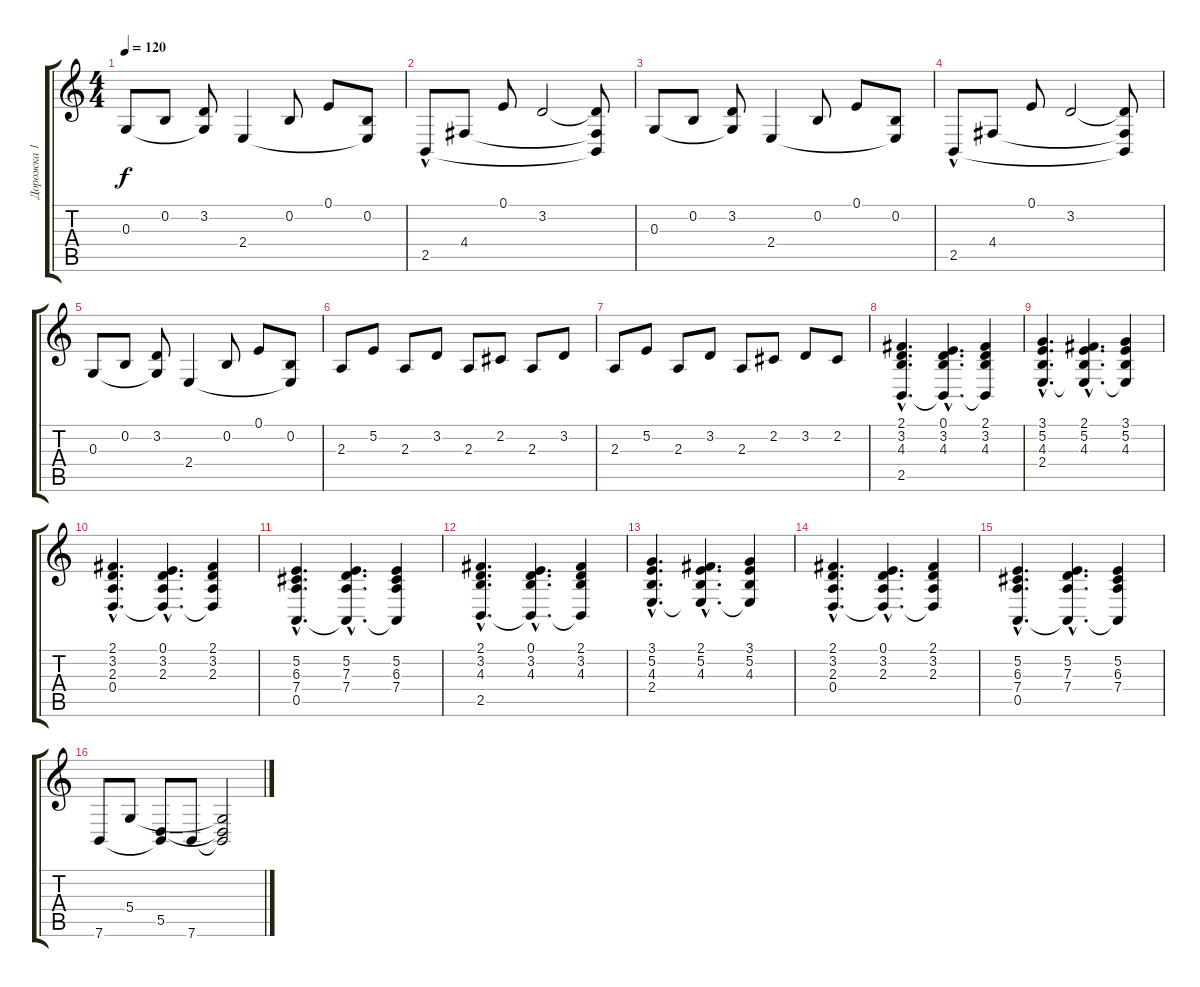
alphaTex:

\track ("Дорожка 1" "Дорожка 1") {instrument brightacousticpiano}
\staff {score tabs}
\tuning (E4 B3 G3 D3 A2 E2) {hide}
\ts (4 4)
\tempo 120
\clef g2
\ks c
0.3.8{dy f} 0.2.8 (3.2 0.3{t}).8 2.4.4 0.2.8 0.1.8 (0.2 2.4{t}).8 |
2.5{hac}.8 4.4.8 0.1.8 3.2.2 (3.2{t} 4.4{t} 2.5{t}).8 |
0.3.8 0.2.8 (3.2 0.3{t}).8 2.4.4 0.2.8 0.1.8 (0.2 2.4{t}).8 |
2.5{hac}.8 4.4.8 0.1.8 3.2.2 (3.2{t} 4.4{t} 2.5{t}).8 |
0.3.8 0.2.8 (3.2 0.3{t}).8 2.4.4 0.2.8 0.1.8 (0.2 2.4{t}).8 |
2.3.8 5.2.8 2.3.8 3.2.8 2.3.8 2.2.8 2.3.8 3.2.8 |
2.3.8 5.2.8 2.3.8 3.2.8 2.3.8 2.2.8 3.2.8 2.2.8 |
(2.1{hac} 3.2{hac} 4.3{hac} 2.5{hac}).4{d} (0.1{hac} 3.2{hac} 4.3{hac} 2.5{hac t}).4{d} (2.1 3.2 4.3 2.5{t}).4 |
(3.1{hac} 5.2{hac} 4.3{hac} 2.4{hac}).4{d} (2.1{hac} 5.2{hac} 4.3{hac} 2.4{hac t}).4{d} (3.1 5.2 4.3 2.4{t}).4 |
(2.1{hac} 3.2{hac} 2.3{hac} 0.4{hac}).4{d} (0.1{hac} 3.2{hac} 2.3{hac} 0.4{hac t}).4{d} (2.1 3.2 2.3 0.4{t}).4 |
(5.2{hac} 6.3{hac} 7.4{hac} 0.5{hac}).4{d} (5.2{hac} 7.3{hac} 7.4{hac} 0.5{hac t}).4{d} (5.2 6.3 7.4 0.5{t}).4 |
(2.1{hac} 3.2{hac} 4.3{hac} 2.5{hac}).4{d} (0.1{hac} 3.2{hac} 4.3{hac} 2.5{hac t}).4{d} (2.1 3.2 4.3 2.5{t}).4 |
(3.1{hac} 5.2{hac} 4.3{hac} 2.4{hac}).4{d} (2.1{hac} 5.2{hac} 4.3{hac} 2.4{hac t}).4{d} (3.1 5.2 4.3 2.4{t}).4 |
(2.1{hac} 3.2{hac} 2.3{hac} 0.4{hac}).4{d} (0.1{hac} 3.2{hac} 2.3{hac} 0.4{hac t}).4{d} (2.1 3.2 2.3 0.4{t}).4 |
(5.2{hac} 6.3{hac} 7.4{hac} 0.5{hac}).4{d} (5.2{hac} 7.3{hac} 7.4{hac} 0.5{hac t}).4{d} (5.2 6.3 7.4 0.5{t}).4 |
7.6.8 5.4.8 (5.5 7.6{t}).8 7.6.8 (5.4{t} 5.5{t} 7.6{t}).2
